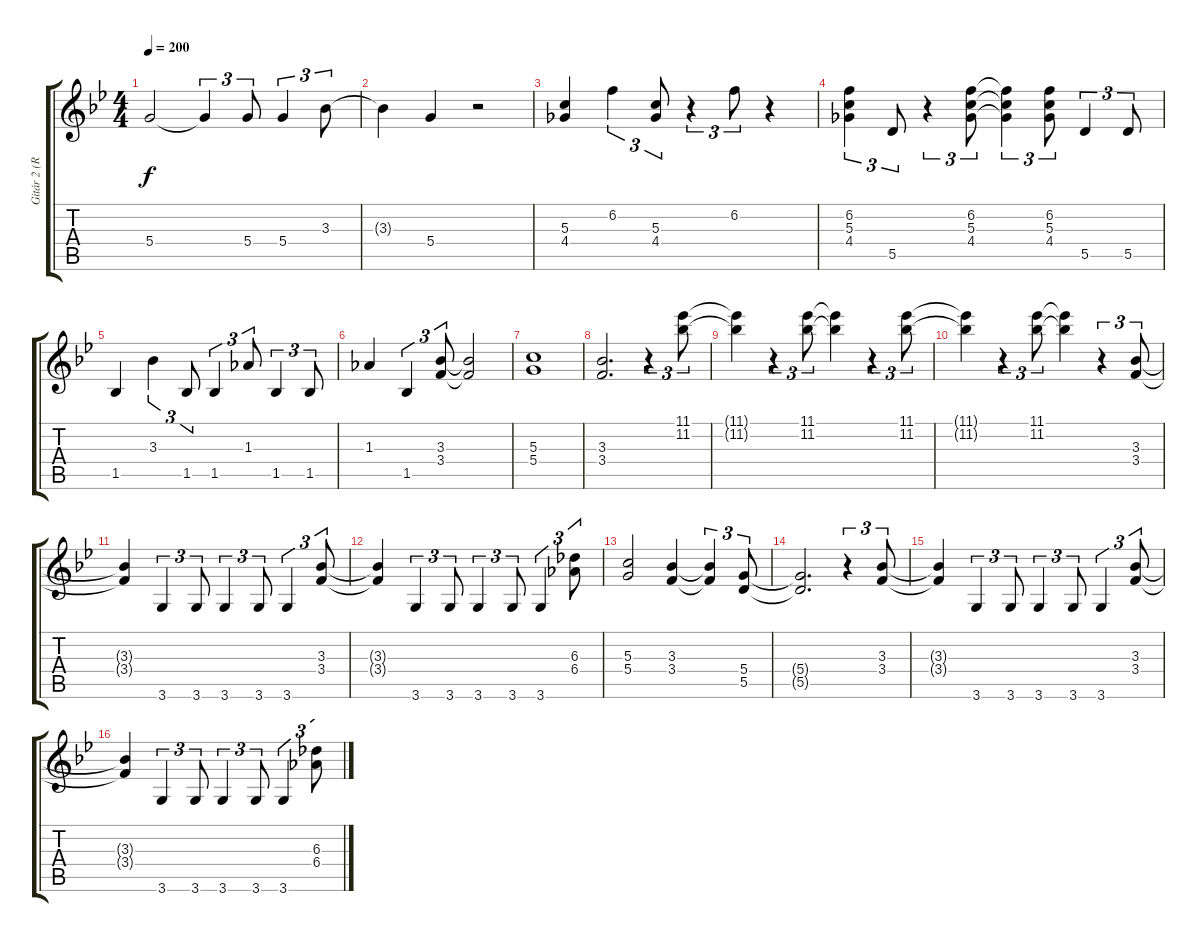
\track ("Gitár 2 (Ritchie Blackmore)" "Gitár 2 (R") {instrument distortionguitar}
\staff {score tabs}
\tuning (E4 B3 G3 D3 A2 E2) {hide}
\ts (4 4)
\tempo 200
\clef g2
\ks bb
5.4{t}.2{dy f} 5.4{t}.4{tu (3 2)} 5.4.8{tu (3 2)} 5.4.4{tu (3 2)} 3.3.8{tu (3 2)} |
3.3{t}.4 5.4.4 r.2 |
(5.3 4.4).4 6.2.4{tu (3 2)} (5.3 4.4).8{tu (3 2)} r.4{tu (3 2)} 6.2.8{tu (3 2)} r.4 |
(6.2 5.3 4.4).4{tu (3 2)} 5.5.8{tu (3 2)} r.4{tu (3 2)} (6.2 5.3 4.4).8{tu (3 2)} (6.2{t} 5.3{t} 4.4{t}).4{tu (3 2)} (6.2 5.3 4.4).8{tu (3 2)} 5.5.4{tu (3 2)} 5.5.8{tu (3 2)} |
1.5.4 3.3.4{tu (3 2)} 1.5.8{tu (3 2)} 1.5.4{tu (3 2)} 1.3.8{tu (3 2)} 1.5.4{tu (3 2)} 1.5.8{tu (3 2)} |
1.3.4 1.5.4{tu (3 2)} (3.3 3.4).8{tu (3 2)} (3.3{t} 3.4{t}).2 |
(5.3 5.4).1 |
(3.3 3.4).2{d} r.4{tu (3 2)} (11.1 11.2).8{tu (3 2)} |
(11.1{t} 11.2{t}).4 r.4{tu (3 2)} (11.1 11.2).8{tu (3 2)} (11.1{t} 11.2{t}).4 r.4{tu (3 2)} (11.1 11.2).8{tu (3 2)} |
(11.1{t} 11.2{t}).4 r.4{tu (3 2)} (11.1 11.2).8{tu (3 2)} (11.1{t} 11.2{t}).4 r.4{tu (3 2)} (3.3 3.4).8{tu (3 2)} |
(3.3{t} 3.4{t}).4 3.6.4{tu (3 2)} 3.6.8{tu (3 2)} 3.6.4{tu (3 2)} 3.6.8{tu (3 2)} 3.6.4{tu (3 2)} (3.3 3.4).8{tu (3 2)} |
(3.3{t} 3.4{t}).4 3.6.4{tu (3 2)} 3.6.8{tu (3 2)} 3.6.4{tu (3 2)} 3.6.8{tu (3 2)} 3.6.4{tu (3 2)} (6.3 6.4).8{tu (3 2)} |
(5.3 5.4).2 (3.3 3.4).4 (3.3{t} 3.4{t}).4{tu (3 2)} (5.4 5.5).8{tu (3 2)} |
(5.4{t} 5.5{t}).2{d} r.4{tu (3 2)} (3.3 3.4).8{tu (3 2)} |
(3.3{t} 3.4{t}).4 3.6.4{tu (3 2)} 3.6.8{tu (3 2)} 3.6.4{tu (3 2)} 3.6.8{tu (3 2)} 3.6.4{tu (3 2)} (3.3 3.4).8{tu (3 2)} |
(3.3{t} 3.4{t}).4 3.6.4{tu (3 2)} 3.6.8{tu (3 2)} 3.6.4{tu (3 2)} 3.6.8{tu (3 2)} 3.6.4{tu (3 2)} (6.3 6.4).8{tu (3 2)}
